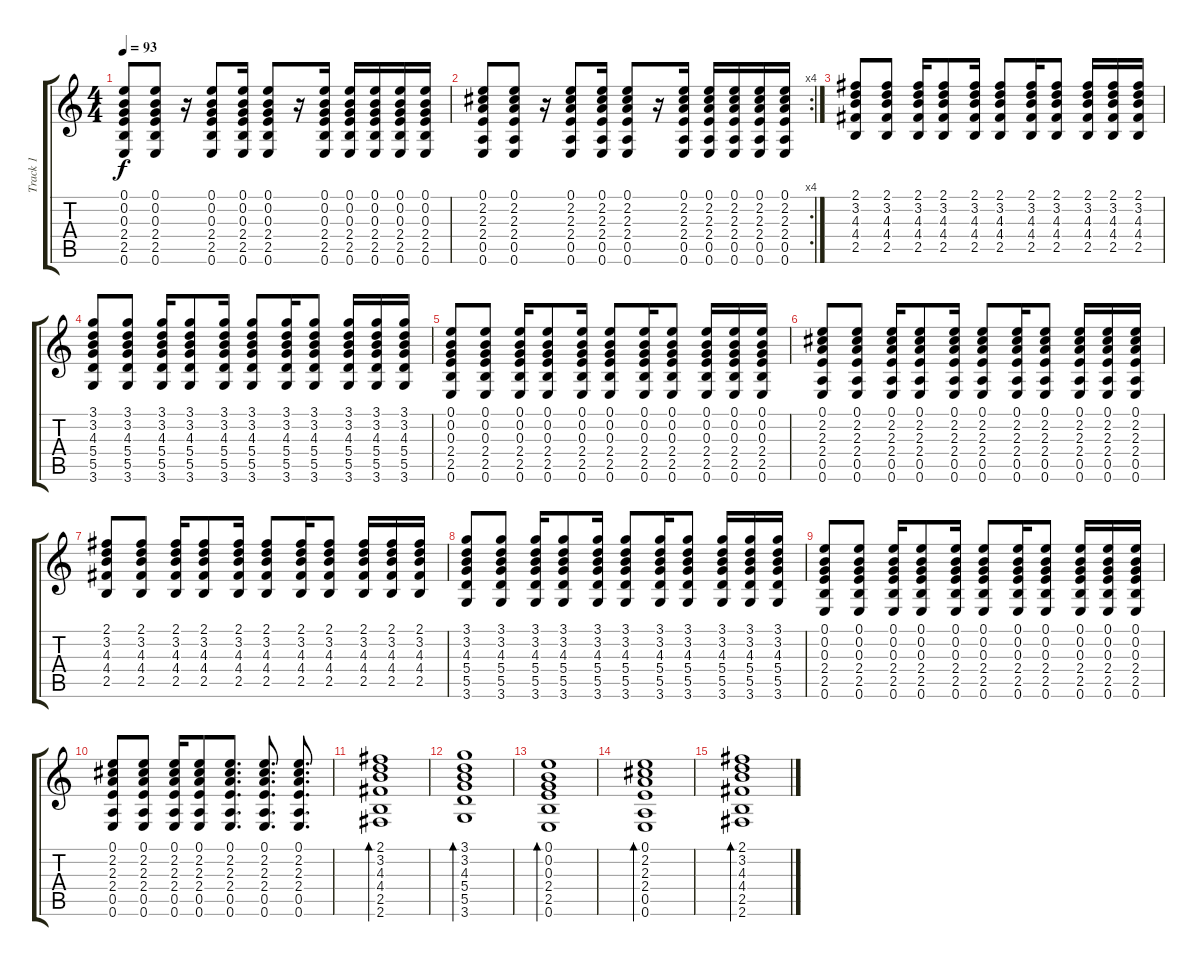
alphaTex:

\track ("Track 1" "Track 1") {instrument acousticguitarsteel}
\staff {score tabs}
\tuning (E4 B3 G3 D3 A2 E2) {hide}
\ts (4 4)
\tempo 93
\clef g2
\ks c
(0.1 0.2 0.3 2.4 2.5 0.6).8{dy f} (0.1 0.2 0.3 2.4 2.5 0.6).8 r.16 (0.1 0.2 0.3 2.4 2.5 0.6).8 (0.1 0.2 0.3 2.4 2.5 0.6).16 (0.1 0.2 0.3 2.4 2.5 0.6).8 r.16 (0.1 0.2 0.3 2.4 2.5 0.6).16 (0.1 0.2 0.3 2.4 2.5 0.6).16 (0.1 0.2 0.3 2.4 2.5 0.6).16 (0.1 0.2 0.3 2.4 2.5 0.6).16 (0.1 0.2 0.3 2.4 2.5 0.6).16 |
\rc 4
(0.1 2.2 2.3 2.4 0.5 0.6).8 (0.1 2.2 2.3 2.4 0.5 0.6).8 r.16 (0.1 2.2 2.3 2.4 0.5 0.6).8 (0.1 2.2 2.3 2.4 0.5 0.6).16 (0.1 2.2 2.3 2.4 0.5 0.6).8 r.16 (0.1 2.2 2.3 2.4 0.5 0.6).16 (0.1 2.2 2.3 2.4 0.5 0.6).16 (0.1 2.2 2.3 2.4 0.5 0.6).16 (0.1 2.2 2.3 2.4 0.5 0.6).16 (0.1 2.2 2.3 2.4 0.5 0.6).16 |
(2.1 3.2 4.3 4.4 2.5).8 (2.1 3.2 4.3 4.4 2.5).8 (2.1 3.2 4.3 4.4 2.5).16 (2.1 3.2 4.3 4.4 2.5).8 (2.1 3.2 4.3 4.4 2.5).16 (2.1 3.2 4.3 4.4 2.5).8 (2.1 3.2 4.3 4.4 2.5).16 (2.1 3.2 4.3 4.4 2.5).8 (2.1 3.2 4.3 4.4 2.5).16 (2.1 3.2 4.3 4.4 2.5).16 (2.1 3.2 4.3 4.4 2.5).16 |
(3.1 3.2 4.3 5.4 5.5 3.6).8 (3.1 3.2 4.3 5.4 5.5 3.6).8 (3.1 3.2 4.3 5.4 5.5 3.6).16 (3.1 3.2 4.3 5.4 5.5 3.6).8 (3.1 3.2 4.3 5.4 5.5 3.6).16 (3.1 3.2 4.3 5.4 5.5 3.6).8 (3.1 3.2 4.3 5.4 5.5 3.6).16 (3.1 3.2 4.3 5.4 5.5 3.6).8 (3.1 3.2 4.3 5.4 5.5 3.6).16 (3.1 3.2 4.3 5.4 5.5 3.6).16 (3.1 3.2 4.3 5.4 5.5 3.6).16 |
(0.1 0.2 0.3 2.4 2.5 0.6).8 (0.1 0.2 0.3 2.4 2.5 0.6).8 (0.1 0.2 0.3 2.4 2.5 0.6).16 (0.1 0.2 0.3 2.4 2.5 0.6).8 (0.1 0.2 0.3 2.4 2.5 0.6).16 (0.1 0.2 0.3 2.4 2.5 0.6).8 (0.1 0.2 0.3 2.4 2.5 0.6).16 (0.1 0.2 0.3 2.4 2.5 0.6).8 (0.1 0.2 0.3 2.4 2.5 0.6).16 (0.1 0.2 0.3 2.4 2.5 0.6).16 (0.1 0.2 0.3 2.4 2.5 0.6).16 |
(0.1 2.2 2.3 2.4 0.5 0.6).8 (0.1 2.2 2.3 2.4 0.5 0.6).8 (0.1 2.2 2.3 2.4 0.5 0.6).16 (0.1 2.2 2.3 2.4 0.5 0.6).8 (0.1 2.2 2.3 2.4 0.5 0.6).16 (0.1 2.2 2.3 2.4 0.5 0.6).8 (0.1 2.2 2.3 2.4 0.5 0.6).16 (0.1 2.2 2.3 2.4 0.5 0.6).8 (0.1 2.2 2.3 2.4 0.5 0.6).16 (0.1 2.2 2.3 2.4 0.5 0.6).16 (0.1 2.2 2.3 2.4 0.5 0.6).16 |
(2.1 3.2 4.3 4.4 2.5).8 (2.1 3.2 4.3 4.4 2.5).8 (2.1 3.2 4.3 4.4 2.5).16 (2.1 3.2 4.3 4.4 2.5).8 (2.1 3.2 4.3 4.4 2.5).16 (2.1 3.2 4.3 4.4 2.5).8 (2.1 3.2 4.3 4.4 2.5).16 (2.1 3.2 4.3 4.4 2.5).8 (2.1 3.2 4.3 4.4 2.5).16 (2.1 3.2 4.3 4.4 2.5).16 (2.1 3.2 4.3 4.4 2.5).16 |
(3.1 3.2 4.3 5.4 5.5 3.6).8 (3.1 3.2 4.3 5.4 5.5 3.6).8 (3.1 3.2 4.3 5.4 5.5 3.6).16 (3.1 3.2 4.3 5.4 5.5 3.6).8 (3.1 3.2 4.3 5.4 5.5 3.6).16 (3.1 3.2 4.3 5.4 5.5 3.6).8 (3.1 3.2 4.3 5.4 5.5 3.6).16 (3.1 3.2 4.3 5.4 5.5 3.6).8 (3.1 3.2 4.3 5.4 5.5 3.6).16 (3.1 3.2 4.3 5.4 5.5 3.6).16 (3.1 3.2 4.3 5.4 5.5 3.6).16 |
(0.1 0.2 0.3 2.4 2.5 0.6).8 (0.1 0.2 0.3 2.4 2.5 0.6).8 (0.1 0.2 0.3 2.4 2.5 0.6).16 (0.1 0.2 0.3 2.4 2.5 0.6).8 (0.1 0.2 0.3 2.4 2.5 0.6).16 (0.1 0.2 0.3 2.4 2.5 0.6).8 (0.1 0.2 0.3 2.4 2.5 0.6).16 (0.1 0.2 0.3 2.4 2.5 0.6).8 (0.1 0.2 0.3 2.4 2.5 0.6).16 (0.1 0.2 0.3 2.4 2.5 0.6).16 (0.1 0.2 0.3 2.4 2.5 0.6).16 |
(0.1 2.2 2.3 2.4 0.5 0.6).8 (0.1 2.2 2.3 2.4 0.5 0.6).8 (0.1 2.2 2.3 2.4 0.5 0.6).16 (0.1 2.2 2.3 2.4 0.5 0.6).8 (0.1 2.2 2.3 2.4 0.5 0.6).8{d} (0.1 2.2 2.3 2.4 0.5 0.6).8{d} (0.1 2.2 2.3 2.4 0.5 0.6).8{d} |
(2.1 3.2 4.3 4.4 2.5 2.6).1{bd 120} |
(3.1 3.2 4.3 5.4 5.5 3.6).1{bd 120} |
(0.1 0.2 0.3 2.4 2.5 0.6).1{bd 120} |
(0.1 2.2 2.3 2.4 0.5 0.6).1{bd 120} |
(2.1 3.2 4.3 4.4 2.5 2.6).1{bd 120}
